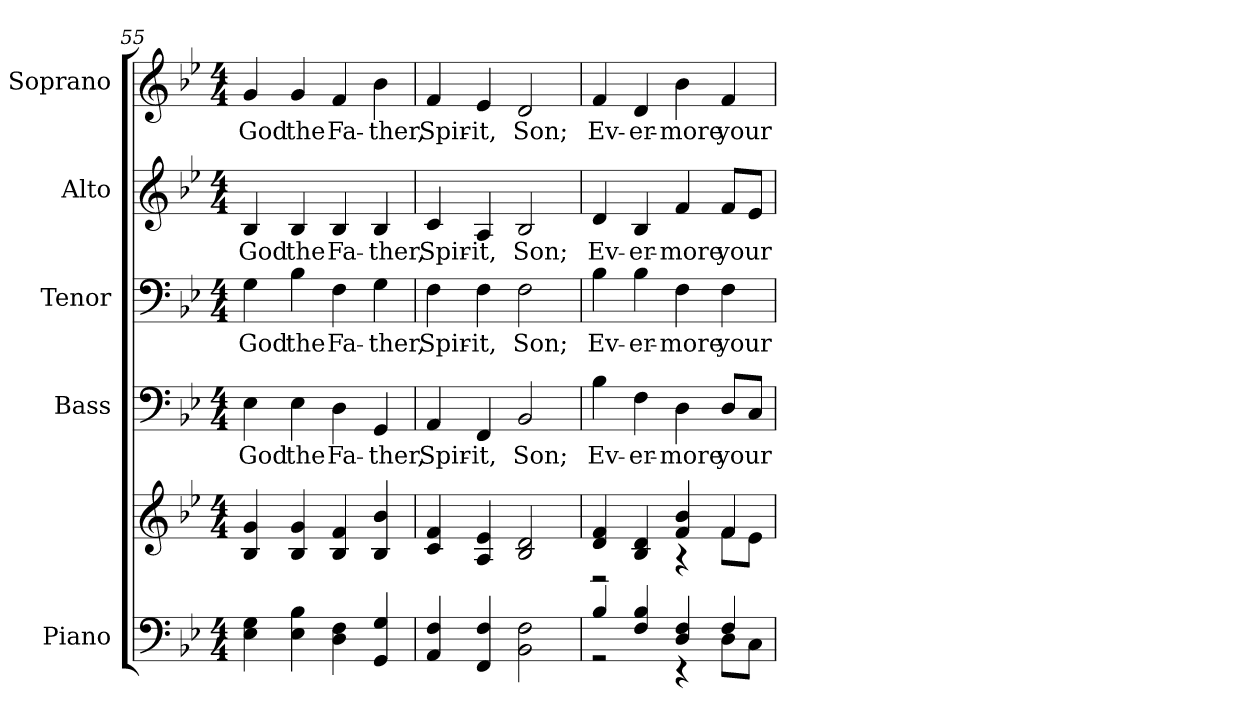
**kern	**kern	**kern	**text	**kern	**text	**kern	**text	**kern	**text
*part5	*part5	*part4	*part4	*part3	*part3	*part2	*part2	*part1	*part1
*staff6	*staff5	*staff4	*staff4	*staff3	*staff3	*staff2	*staff2	*staff1	*staff1
*I"Piano	*	*I"Bass	*	*I"Tenor	*	*I"Alto	*	*I"Soprano	*
*I'Pno.	*	*I'B.	*	*I'T.	*	*I'A.	*	*I'S.	*
!!LO:PB:g=z
*clefF4	*clefG2	*clefF4	*	*clefF4	*	*clefG2	*	*clefG2	*
*k[b-e-]	*k[b-e-]	*k[b-e-]	*	*k[b-e-]	*	*k[b-e-]	*	*k[b-e-]	*
*B-:	*B-:	*B-:	*	*B-:	*	*B-:	*	*B-:	*
*M4/4	*M4/4	*M4/4	*	*M4/4	*	*M4/4	*	*M4/4	*
=55	=55	=55	=55	=55	=55	=55	=55	=55	=55
!	!	!	!LO:LY:b:color=#000000	!	!	!	!	!	!
!	!	!	!	!	!LO:LY:b:color=#000000	!	!	!	!
!	!	!	!	!	!	!	!LO:LY:b:color=#000000	!	!
!	!	!	!	!	!	!	!	!	!LO:LY:b:color=#000000
4E-i\ 4Gi	4B-i/ 4gi	4E-i\	God	4Gi\	God	4B-i/	God	4gi/	God
!	!	!	!LO:LY:b:color=#000000	!	!	!	!	!	!
!	!	!	!	!	!LO:LY:b:color=#000000	!	!	!	!
!	!	!	!	!	!	!	!LO:LY:b:color=#000000	!	!
!	!	!	!	!	!	!	!	!	!LO:LY:b:color=#000000
4E-i\ 4B-i	4B-i/ 4gi	4E-i\	the	4B-i\	the	4B-i/	the	4gi/	the
!	!	!	!LO:LY:b:color=#000000	!	!	!	!	!	!
!	!	!	!	!	!LO:LY:b:color=#000000	!	!	!	!
!	!	!	!	!	!	!	!LO:LY:b:color=#000000	!	!
!	!	!	!	!	!	!	!	!	!LO:LY:b:color=#000000
4Di\ 4Fi	4B-i/ 4fi	4Di\	Fa-	4Fi\	Fa-	4B-i/	Fa-	4fi/	Fa-
!	!	!	!LO:LY:b:color=#000000	!	!	!	!	!	!
!	!	!	!	!	!LO:LY:b:color=#000000	!	!	!	!
!	!	!	!	!	!	!	!LO:LY:b:color=#000000	!	!
!	!	!	!	!	!	!	!	!	!LO:LY:b:color=#000000
4GGi/ 4Gi	4B-i/ 4b-i	4GGi/	-ther,	4Gi\	-ther,	4B-i/	-ther,	4b-i\	-ther,
=56	=56	=56	=56	=56	=56	=56	=56	=56	=56
!	!	!	!LO:LY:b:color=#000000	!	!	!	!	!	!
!	!	!	!	!	!LO:LY:b:color=#000000	!	!	!	!
!	!	!	!	!	!	!	!LO:LY:b:color=#000000	!	!
!	!	!	!	!	!	!	!	!	!LO:LY:b:color=#000000
4AAi/ 4Fi	4ci/ 4fi	4AAi/	Spir-	4Fi\	Spir-	4ci/	Spir-	4fi/	Spir-
!	!	!	!LO:LY:b:color=#000000	!	!	!	!	!	!
!	!	!	!	!	!LO:LY:b:color=#000000	!	!	!	!
!	!	!	!	!	!	!	!LO:LY:b:color=#000000	!	!
!	!	!	!	!	!	!	!	!	!LO:LY:b:color=#000000
4FFi/ 4Fi	4Ai/ 4e-i	4FFi/	-it,	4Fi\	-it,	4Ai/	-it,	4e-i/	-it,
!	!	!	!LO:LY:b:color=#000000	!	!	!	!	!	!
!	!	!	!	!	!LO:LY:b:color=#000000	!	!	!	!
!	!	!	!	!	!	!	!LO:LY:b:color=#000000	!	!
!	!	!	!	!	!	!	!	!	!LO:LY:b:color=#000000
2BB-i\ 2Fi	2B-i/ 2di	2BB-i/	Son;	2Fi\	Son;	2B-i/	Son;	2di/	Son;
!!LO:PB:g=z
=57	=57	=57	=57	=57	=57	=57	=57	=57	=57
*^	*^	*	*	*	*	*	*	*	*
!	!	!	!	!	!LO:LY:b:color=#000000	!	!	!	!	!	!
!	!	!	!	!	!	!	!LO:LY:b:color=#000000	!	!	!	!
!	!	!	!	!	!	!	!	!	!LO:LY:b:color=#000000	!	!
!	!	!	!	!	!	!	!	!	!	!	!LO:LY:b:color=#000000
4B-i/	2r	4di/ 4fi	2r	4B-i\	Ev-	4B-i\	Ev-	4di/	Ev-	4fi/	Ev-
!	!	!	!	!	!LO:LY:b:color=#000000	!	!	!	!	!	!
!	!	!	!	!	!	!	!LO:LY:b:color=#000000	!	!	!	!
!	!	!	!	!	!	!	!	!	!LO:LY:b:color=#000000	!	!
!	!	!	!	!	!	!	!	!	!	!	!LO:LY:b:color=#000000
4Fi/ 4B-i	.	4B-i/ 4di	.	4Fi\	-er-	4B-i\	-er-	4B-i/	-er-	4di/	-er-
!	!	!	!	!	!LO:LY:b:color=#000000	!	!	!	!	!	!
!	!	!	!	!	!	!	!LO:LY:b:color=#000000	!	!	!	!
!	!	!	!	!	!	!	!	!	!LO:LY:b:color=#000000	!	!
!	!	!	!	!	!	!	!	!	!	!	!LO:LY:b:color=#000000
4Di/ 4Fi	4r	4fi/ 4b-i	4r	4Di\	-more	4Fi\	-more	4fi/	-more	4b-i\	-more
!	!	!	!	!	!LO:LY:b:color=#000000	!	!	!	!	!	!
!	!	!	!	!	!	!	!LO:LY:b:color=#000000	!	!	!	!
!	!	!	!	!	!	!	!	!	!LO:LY:b:color=#000000	!	!
!	!	!	!	!	!	!	!	!	!	!	!LO:LY:b:color=#000000
4Fi/	8Di\L	4fi/	8fi\L	8Di/L	your	4Fi\	your	8fi/L	your	4fi/	your
.	8Ci\J	.	8e-i\J	8Ci/J	.	.	.	8e-i/J	.	.	.
*v	*v	*	*	*	*	*	*	*	*	*	*
*	*v	*v	*	*	*	*	*	*	*	*
=	=	=	=	=	=	=	=	=	=
*-	*-	*-	*-	*-	*-	*-	*-	*-	*-
